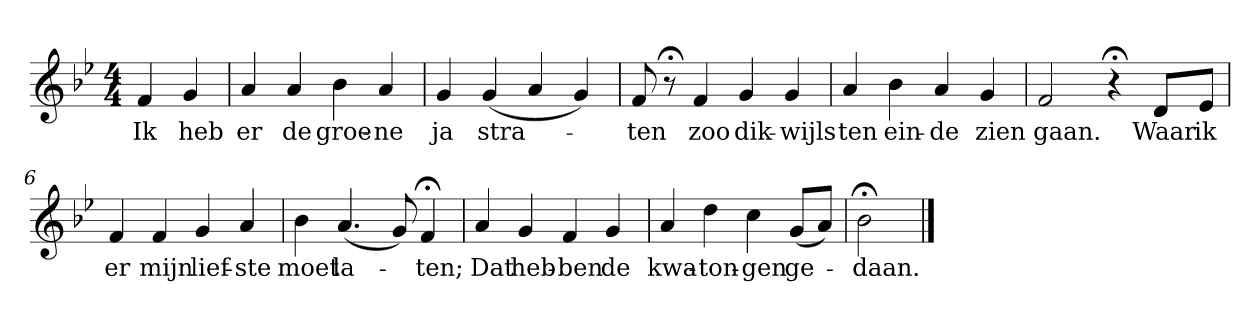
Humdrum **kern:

**kern	**text
*part1	*part1
*staff1	*staff1
*k[b-e-]	*
*B-:	*
*M4/4	*
*MM120	*
=	=
4f	Ik
4g	heb
=1	=1
4a	er
4a	de
4b-	groe-
4a	-ne
=2	=2
4g	ja
(4g	stra-
4a	.
4g)	.
=3	=3
8f	-ten
8r;<	.
4f	zoo
4g	dik-
4g	-wijls
=4	=4
4a	ten
4b-	ein-
4a	-de
4g	zien
=5	=5
2f	gaan.
4r;<	.
8dL	Waar
8e-J	ik
=6	=6
4f	er
4f	mijn
4g	lief-
4a	-ste
=7	=7
4b-	moet
(4.a	la-
8g)	.
4f;<	-ten;
=8	=8
4a	Dat
4g	heb-
4f	-ben
4g	de
=9	=9
4a	kwa-
4dd	-ton-
4cc	-gen
(8gL	ge-
8aJ)	.
=10	=10
2b-;<	-daan.
==	==
*-	*-
